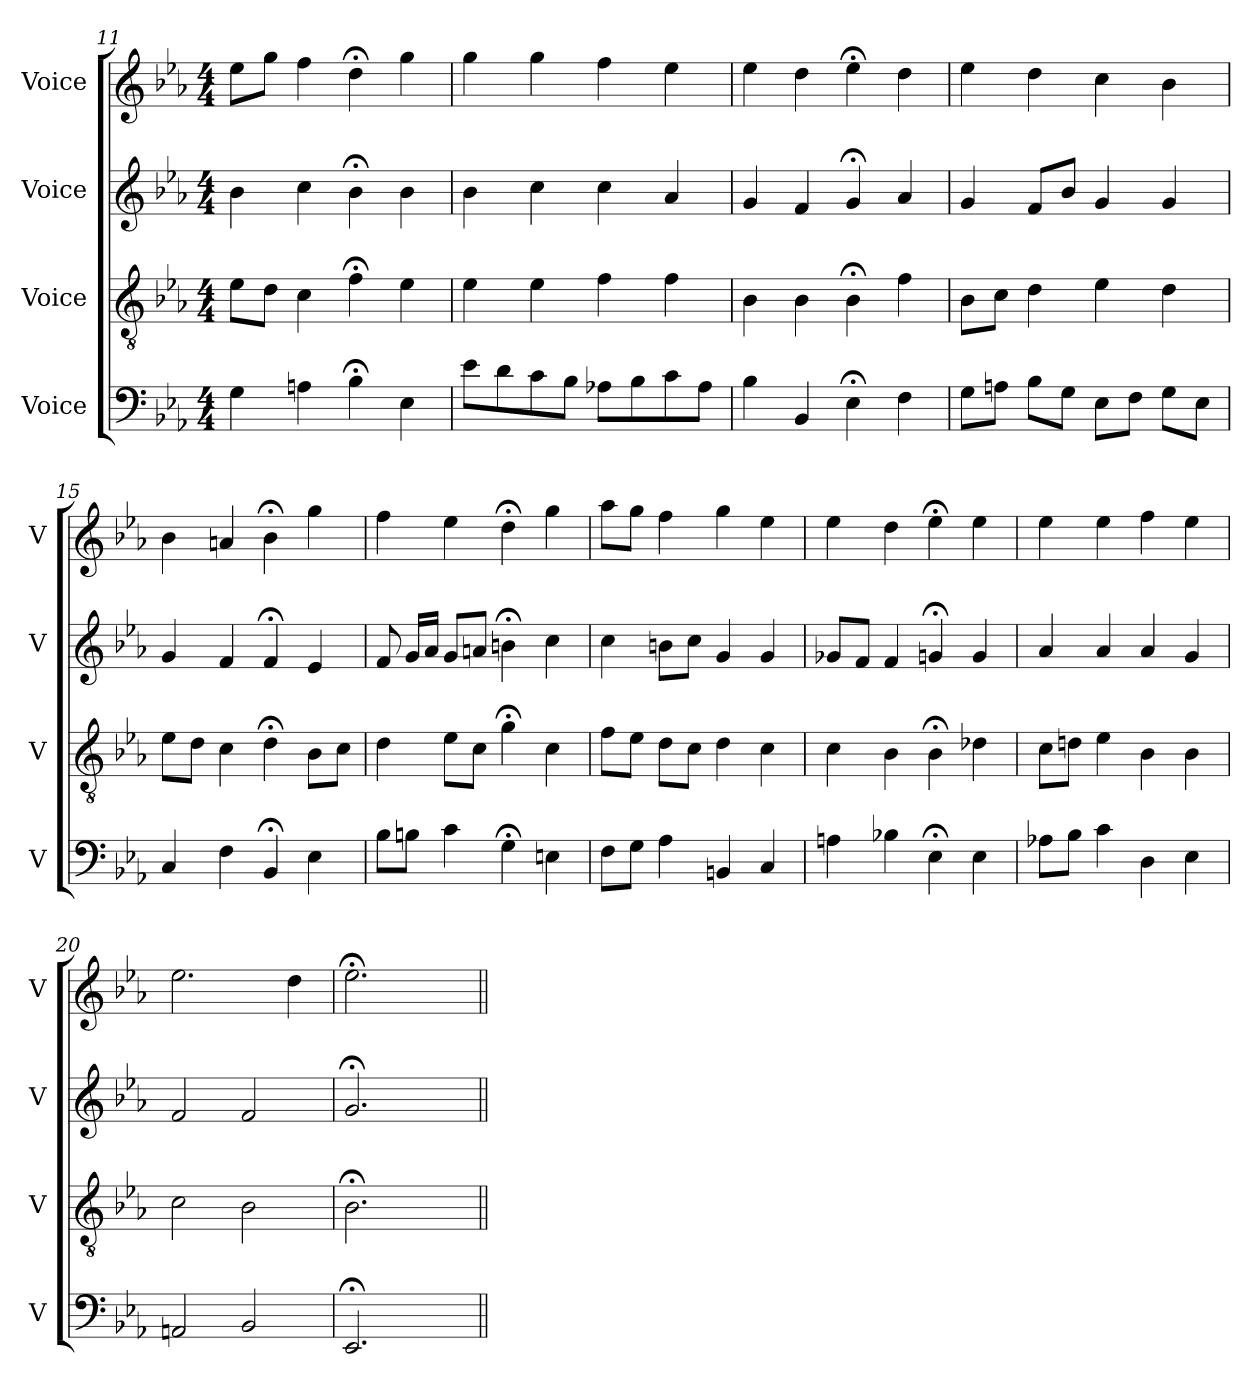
**kern	**kern	**kern	**kern
*part4	*part3	*part2	*part1
*staff4	*staff3	*staff2	*staff1
*I"Voice	*I"Voice	*I"Voice	*I"Voice
*I'V	*I'V	*I'V	*I'V
*clefF4	*clefGv2	*clefG2	*clefG2
*k[b-e-a-]	*k[b-e-a-]	*k[b-e-a-]	*k[b-e-a-]
*M4/4	*M4/4	*M4/4	*M4/4
=11	=11	=11	=11
4G\	8e-\L	4b-\	8ee-\L
.	8d\J	.	8gg\J
4An\	4c\	4cc\	4ff\
4B-;\	4f;\	4b-;\	4dd;\
4E-\	4e-\	4b-\	4gg\
=12	=12	=12	=12
8e-\L	4e-\	4b-\	4gg\
8d\	.	.	.
8c\	4e-\	4cc\	4gg\
8B-\J	.	.	.
8A-X\L	4f\	4cc\	4ff\
8B-\	.	.	.
8c\	4f\	4a-/	4ee-\
8A-\J	.	.	.
!!LO:PB:g=z
=13	=13	=13	=13
4B-\	4B-\	4g/	4ee-\
4BB-/	4B-\	4f/	4dd\
4E-;\	4B-;\	4g;/	4ee-;\
4F\	4f\	4a-/	4dd\
=14	=14	=14	=14
8G\L	8B-\L	4g/	4ee-\
8An\J	8c\J	.	.
8B-\L	4d\	8f/L	4dd\
8G\J	.	8b-/J	.
8E-\L	4e-\	4g/	4cc\
8F\J	.	.	.
8G\L	4d\	4g/	4b-\
8E-\J	.	.	.
=15	=15	=15	=15
4C/	8e-\L	4g/	4b-\
.	8d\J	.	.
4F\	4c\	4f/	4an/
4BB-;/	4d;\	4f;/	4b-;\
4E-\	8B-\L	4e-/	4gg\
.	8c\J	.	.
=16	=16	=16	=16
8B-\L	4d\	8f/	4ff\
8Bn\J	.	16g/LL	.
.	.	16a-/JJ	.
4c\	8e-\L	8g/L	4ee-\
.	8c\J	8an/J	.
4G;\	4g;\	4bn;\	4dd;\
4En\	4c\	4cc\	4gg\
!!LO:LB:g=z
=17	=17	=17	=17
8F\L	8f\L	4cc\	8aa-\L
8G\J	8e-\J	.	8gg\J
4A-\	8d\L	8bn\L	4ff\
.	8c\J	8cc\J	.
4BBn/	4d\	4g/	4gg\
4C/	4c\	4g/	4ee-\
=18	=18	=18	=18
4An\	4c\	8g-X/L	4ee-\
.	.	8f/J	.
4B-X\	4B-\	4f/	4dd\
4E-;\	4B-;\	4gn;/	4ee-;\
4E-\	4d-X\	4g/	4ee-\
=19	=19	=19	=19
8A-X\L	8c\L	4a-/	4ee-\
8B-\J	8dn\J	.	.
4c\	4e-\	4a-/	4ee-\
4D\	4B-\	4a-/	4ff\
4E-\	4B-\	4g/	4ee-\
=20	=20	=20	=20
2AAn/	2c\	2f/	2.ee-\
2BB-/	2B-\	2f/	.
.	.	.	4dd\
=21	=21	=21	=21
2.EE-;/	2.B-;\	2.g;/	2.ee-;\
4ryy	4ryy	4ryy	4ryy
=||	=||	=||	=||
*-	*-	*-	*-
